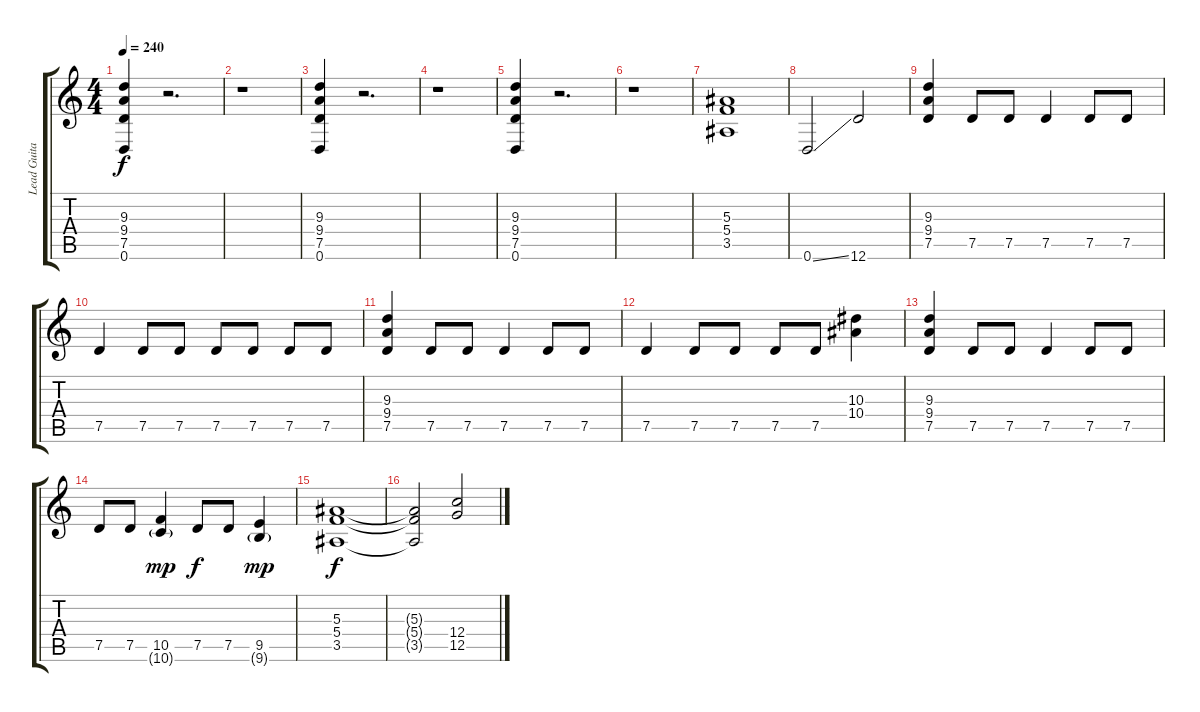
\track ("Lead Guitar" "Lead Guita") {instrument distortionguitar}
\staff {score tabs}
\tuning (D4 A3 F3 C3 G2 D2) {hide}
\ts (4 4)
\tempo 240
\clef g2
\ks c
(9.3 9.4 7.5 0.6).4{dy f} r.2{d} |
r.1 |
(9.3 9.4 7.5 0.6).4 r.2{d} |
r.1 |
(9.3 9.4 7.5 0.6).4 r.2{d} |
r.1 |
(5.3 5.4 3.5).1 |
0.6{ss}.2 12.6.2 |
(9.3 9.4 7.5).4 7.5.8 7.5.8 7.5.4 7.5.8 7.5.8 |
7.5.4 7.5.8 7.5.8 7.5.8 7.5.8 7.5.8 7.5.8 |
(9.3 9.4 7.5).4 7.5.8 7.5.8 7.5.4 7.5.8 7.5.8 |
7.5.4 7.5.8 7.5.8 7.5.8 7.5.8 (10.3 10.4).4 |
(9.3 9.4 7.5).4 7.5.8 7.5.8 7.5.4 7.5.8 7.5.8 |
7.5.8 7.5.8 (10.5 10.6{g}).4{dy mp} 7.5.8{dy f} 7.5.8 (9.5 9.6{g}).4{dy mp} |
(5.3 5.4 3.5).1{dy f} |
(5.3{t} 5.4{t} 3.5{t}).2 (12.4{ss} 12.5{ss}).2
